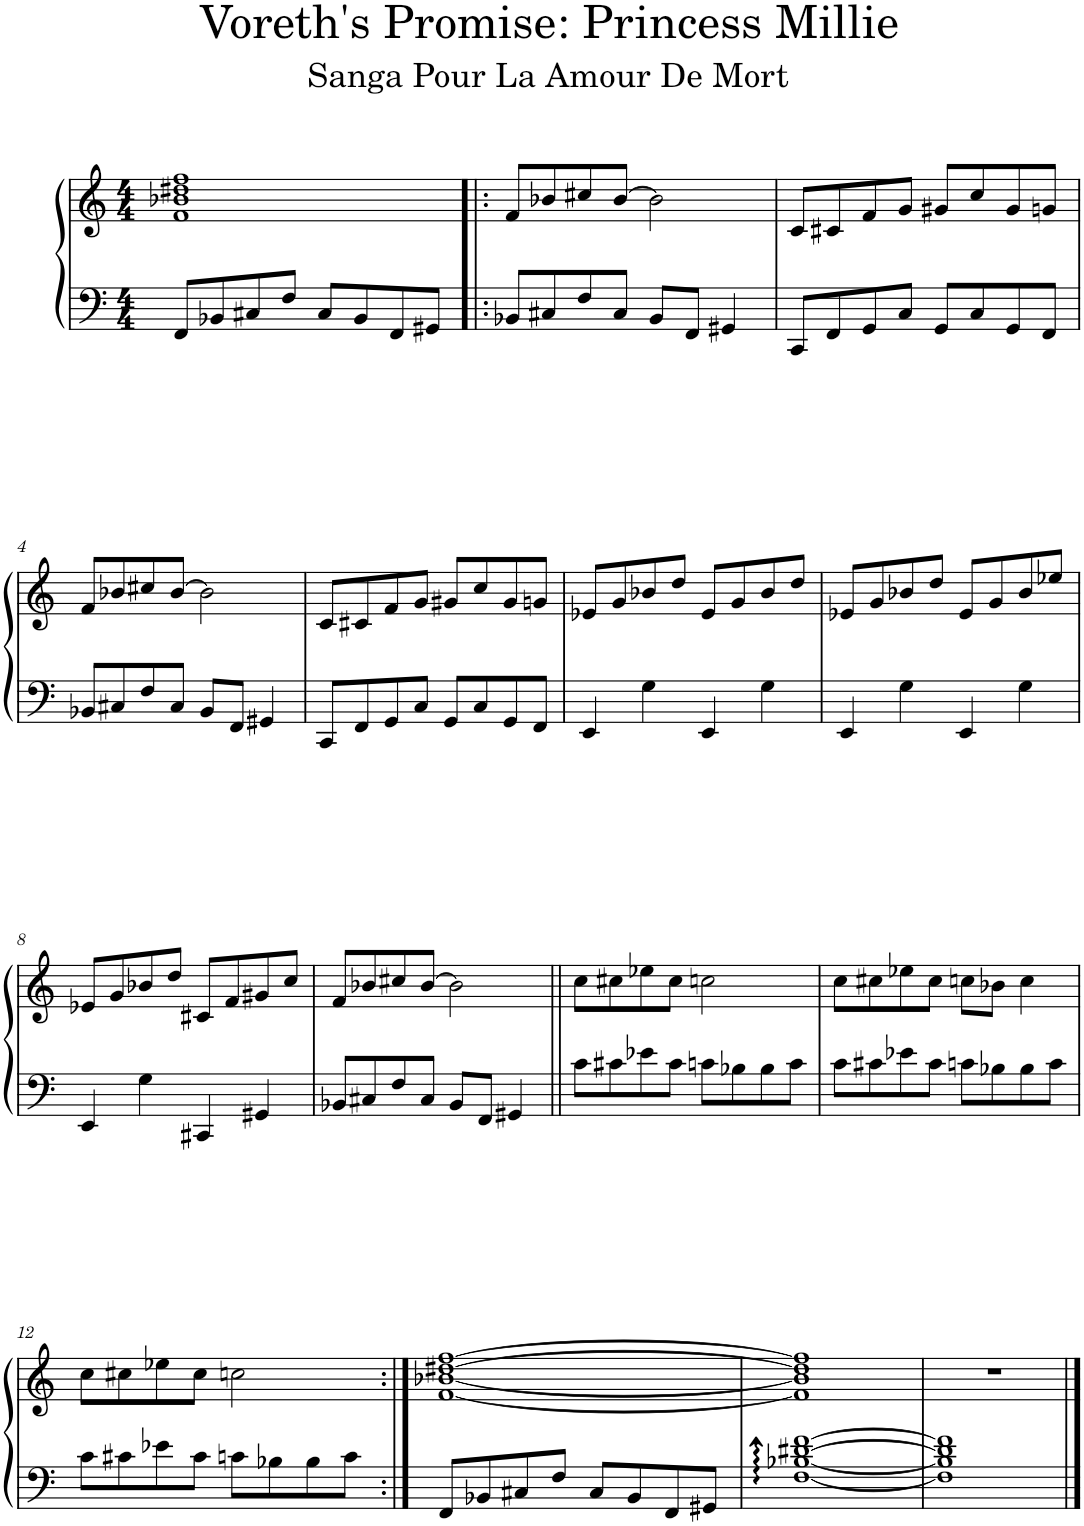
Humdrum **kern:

**kern	**kern
*part1	*part1
*staff2	*staff1
*I"Piano	*
*I'Pno.	*
*clefF4	*clefG2
*k[]	*k[]
*M4/4	*M4/4
=1	=1
8FF/L	1f 1b-X 1dd#X 1ff
8BB-X/	.
8C#X/	.
8F/J	.
8C#/L	.
8BB-/	.
8FF/	.
8GG#X/J	.
=2!|:	=2!|:
8BB-X/L	8f/L
8C#X/	8b-X/
8F/	8cc#X/
8C#/J	[8b-/J
8BB-/L	2b-\]
8FF/J	.
4GG#X/	.
=3	=3
8CC/L	8c/L
8FF/	8c#X/
8GG/	8f/
8C/J	8g/J
8GG/L	8g#X/L
8C/	8cc/
8GG/	8g#/
8FF/J	8gn/J
!!LO:LB:g=z
=4	=4
8BB-X/L	8f/L
8C#X/	8b-X/
8F/	8cc#X/
8C#/J	[8b-/J
8BB-/L	2b-\]
8FF/J	.
4GG#X/	.
=5	=5
8CC/L	8c/L
8FF/	8c#X/
8GG/	8f/
8C/J	8g/J
8GG/L	8g#X/L
8C/	8cc/
8GG/	8g#/
8FF/J	8gn/J
=6	=6
4EE/	8e-X/L
.	8g/
4G\	8b-X/
.	8dd/J
4EE/	8e-/L
.	8g/
4G\	8b-/
.	8dd/J
=7	=7
4EE/	8e-X/L
.	8g/
4G\	8b-X/
.	8dd/J
4EE/	8e-/L
.	8g/
4G\	8b-/
.	8ee-X/J
!!LO:LB:g=z
=8	=8
4EE/	8e-X/L
.	8g/
4G\	8b-X/
.	8dd/J
4CC#X/	8c#X/L
.	8f/
4GG#X/	8g#X/
.	8cc/J
=9	=9
8BB-X/L	8f/L
8C#X/	8b-X/
8F/	8cc#X/
8C#/J	[8b-/J
8BB-/L	2b-\]
8FF/J	.
4GG#X/	.
=10||	=10||
8c\L	8cc\L
8c#X\	8cc#X\
8e-X\	8ee-X\
8c#\J	8cc#\J
8cn\L	2ccn\
8B-X\	.
8B-\	.
8c\J	.
=11	=11
8c\L	8cc\L
8c#X\	8cc#X\
8e-X\	8ee-X\
8c#\J	8cc#\J
8cn\L	8ccn\L
8B-X\	8b-X\J
8B-\	4cc\
8c\J	.
!!LO:LB:g=z
=12	=12
8c\L	8cc\L
8c#X\	8cc#X\
8e-X\	8ee-X\
8c#\J	8cc#\J
8cn\L	2ccn\
8B-X\	.
8B-\	.
8c\J	.
=13:|!	=13:|!
8FF/L	[1f [1b-X [1dd#X [1ff
8BB-X/	.
8C#X/	.
8F/J	.
8C#/L	.
8BB-/	.
8FF/	.
8GG#X/J	.
=14	=14
[1F: [1B-X: [1d#X: [1f:	1f] 1b-] 1dd#] 1ff]
=15	=15
1F] 1B-] 1d#] 1f]	1r
==	==
*-	*-
